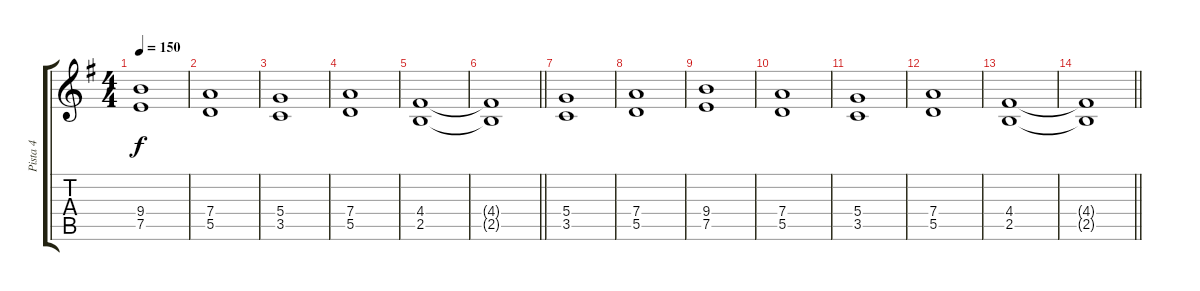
\track ("Pista 4" "Pista 4") {instrument overdrivenguitar}
\staff {score tabs}
\tuning (E4 B3 G3 D3 A2 E2) {hide}
\ts (4 4)
\tempo 150
\clef g2
\ks g
(9.4 7.5).1{dy f} |
(7.4 5.5).1 |
(5.4 3.5).1 |
(7.4 5.5).1 |
(4.4 2.5).1 |
\barLineRight lightlight
(4.4{t} 2.5{t}).1 |
(5.4 3.5).1 |
(7.4 5.5).1 |
(9.4 7.5).1 |
(7.4 5.5).1 |
(5.4 3.5).1 |
(7.4 5.5).1 |
(4.4 2.5).1 |
\barLineRight lightlight
(4.4{t} 2.5{t}).1
